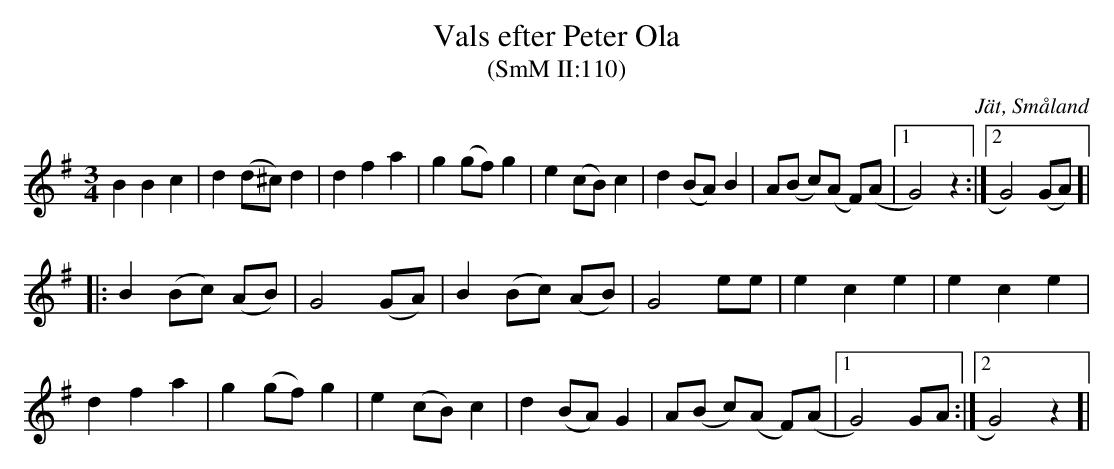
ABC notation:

X:1
T:Vals efter Peter Ola
T:(SmM II:110)
O:Jät, Småland
M:3/4
L:1/8
K:G
B2 B2 c2|d2 (d^c) d2|d2 f2 a2|g2 (gf) g2|e2 (cB) c2|d2 (BA) B2|A(B c)(A F)(A|1G4) z2:|2G4) (GA)]|
|:B2 (Bc) (AB)|G4 (GA)|B2 (Bc) (AB)|G4 ee|e2 c2 e2|e2 c2 e2|
d2 f2 a2|g2 (gf) g2|e2 (cB) c2|d2 (BA) G2|A(B c)(A F)(A|1G4) GA:|2G4) z2]|
